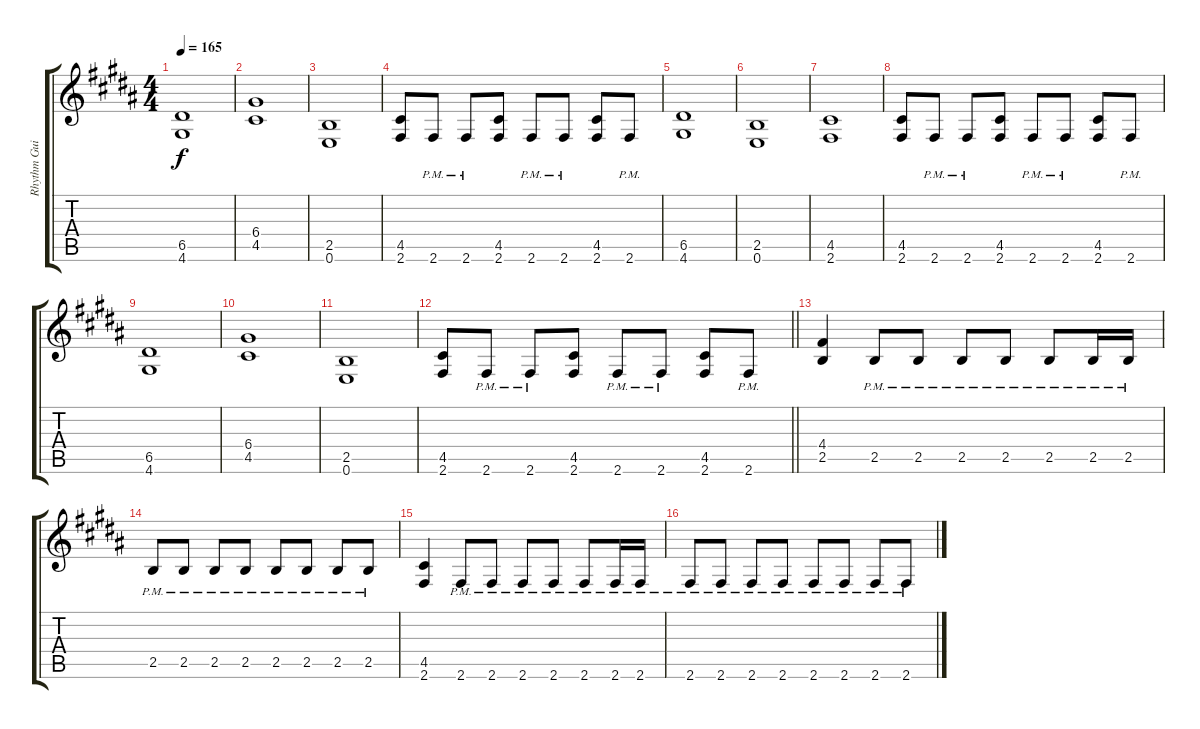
\track ("Rhythm Guitar 1: Juha-Pekka Alanen" "Rhythm Gui") {instrument distortionguitar}
\staff {score tabs}
\tuning (E4 B3 G3 D3 A2 E2) {hide}
\ts (4 4)
\tempo 165
\clef g2
\ks g#minor
(6.5 4.6).1{dy f} |
(6.4 4.5).1 |
(2.5 0.6).1 |
(4.5 2.6).8 2.6{pm}.8 2.6{pm}.8 (4.5 2.6).8 2.6{pm}.8 2.6{pm}.8 (4.5 2.6).8 2.6{pm}.8 |
(6.5 4.6).1 |
(2.5 0.6).1 |
(4.5 2.6).1 |
(4.5 2.6).8 2.6{pm}.8 2.6{pm}.8 (4.5 2.6).8 2.6{pm}.8 2.6{pm}.8 (4.5 2.6).8 2.6{pm}.8 |
(6.5 4.6).1 |
(6.4 4.5).1 |
(2.5 0.6).1 |
\barLineRight lightlight
(4.5 2.6).8 2.6{pm}.8 2.6{pm}.8 (4.5 2.6).8 2.6{pm}.8 2.6{pm}.8 (4.5 2.6).8 2.6{pm}.8 |
\section ("" "")
(4.4 2.5).4 2.5{pm}.8 2.5{pm}.8 2.5{pm}.8 2.5{pm}.8 2.5{pm}.8 2.5{pm}.16 2.5{pm}.16 |
2.5{pm}.8 2.5{pm}.8 2.5{pm}.8 2.5{pm}.8 2.5{pm}.8 2.5{pm}.8 2.5{pm}.8 2.5{pm}.8 |
(4.5 2.6).4 2.6{pm}.8 2.6{pm}.8 2.6{pm}.8 2.6{pm}.8 2.6{pm}.8 2.6{pm}.16 2.6{pm}.16 |
2.6{pm}.8 2.6{pm}.8 2.6{pm}.8 2.6{pm}.8 2.6{pm}.8 2.6{pm}.8 2.6{pm}.8 2.6{pm}.8
